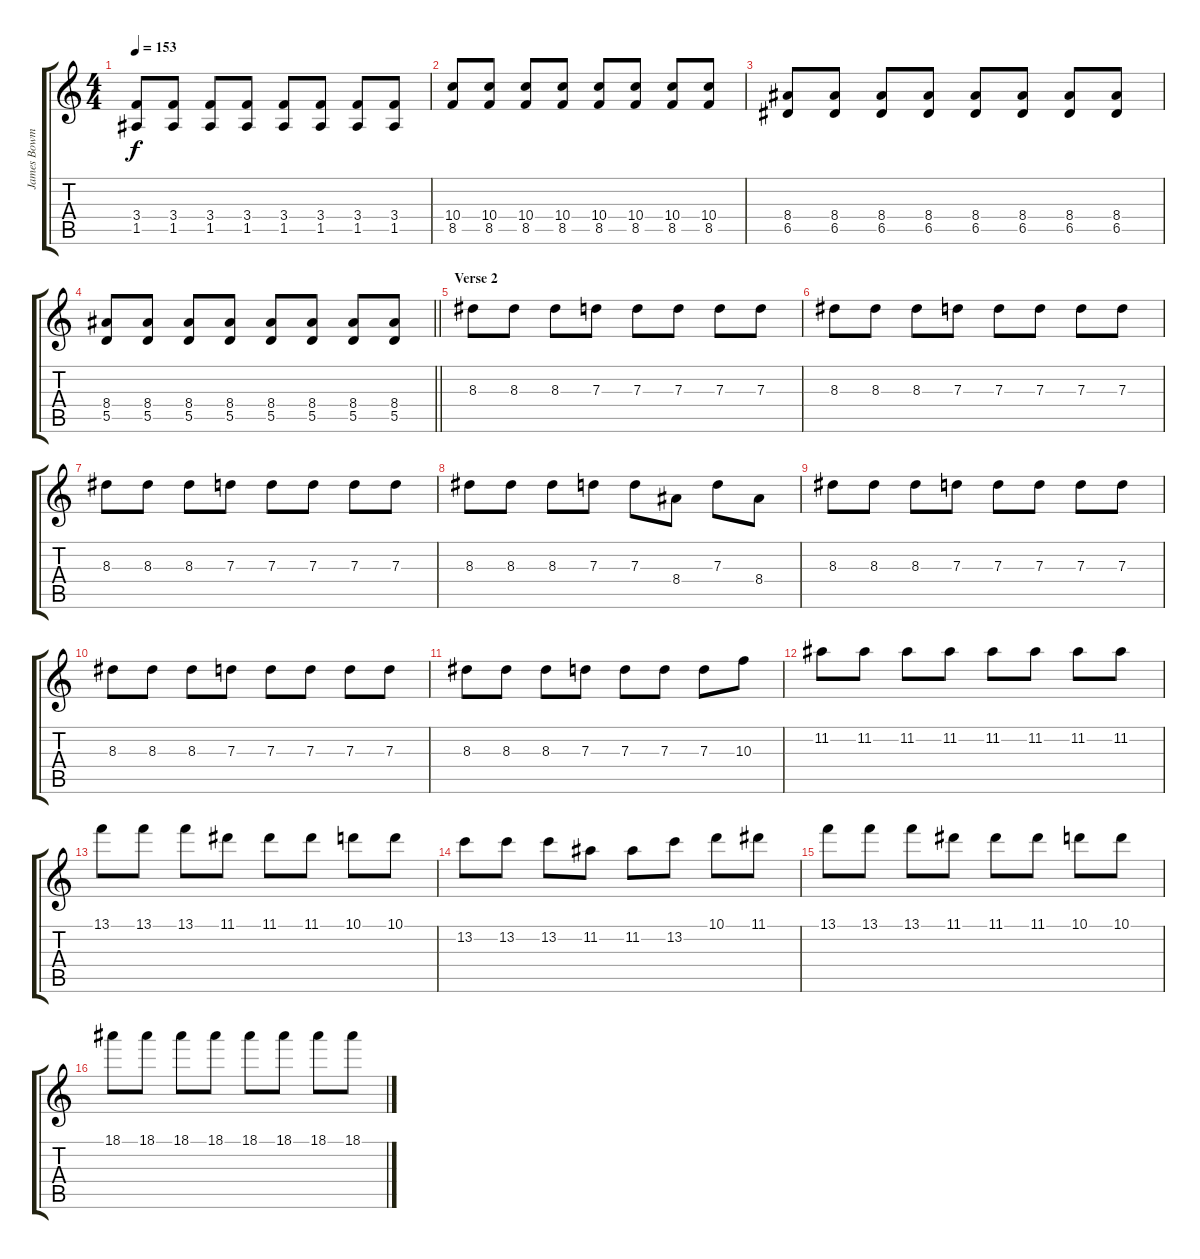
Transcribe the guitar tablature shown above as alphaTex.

\track ("James Bowman (Lead Guitar)" "James Bowm") {instrument overdrivenguitar}
\staff {score tabs}
\tuning (E4 B3 G3 D3 A2 E2) {hide}
\ts (4 4)
\tempo 153
\clef g2
\ks c
(3.4 1.5).8{dy f} (3.4 1.5).8 (3.4 1.5).8 (3.4 1.5).8 (3.4 1.5).8 (3.4 1.5).8 (3.4 1.5).8 (3.4 1.5).8 |
(10.4 8.5).8 (10.4 8.5).8 (10.4 8.5).8 (10.4 8.5).8 (10.4 8.5).8 (10.4 8.5).8 (10.4 8.5).8 (10.4 8.5).8 |
(8.4 6.5).8 (8.4 6.5).8 (8.4 6.5).8 (8.4 6.5).8 (8.4 6.5).8 (8.4 6.5).8 (8.4 6.5).8 (8.4 6.5).8 |
\barLineRight lightlight
(8.4 5.5).8 (8.4 5.5).8 (8.4 5.5).8 (8.4 5.5).8 (8.4 5.5).8 (8.4 5.5).8 (8.4 5.5).8 (8.4 5.5).8 |
\section ("" "Verse 2")
8.3.8 8.3.8 8.3.8 7.3.8 7.3.8 7.3.8 7.3.8 7.3.8 |
8.3.8 8.3.8 8.3.8 7.3.8 7.3.8 7.3.8 7.3.8 7.3.8 |
8.3.8 8.3.8 8.3.8 7.3.8 7.3.8 7.3.8 7.3.8 7.3.8 |
8.3.8 8.3.8 8.3.8 7.3.8 7.3.8 8.4.8 7.3.8 8.4.8 |
8.3.8 8.3.8 8.3.8 7.3.8 7.3.8 7.3.8 7.3.8 7.3.8 |
8.3.8 8.3.8 8.3.8 7.3.8 7.3.8 7.3.8 7.3.8 7.3.8 |
8.3.8 8.3.8 8.3.8 7.3.8 7.3.8 7.3.8 7.3.8 10.3.8 |
11.2.8 11.2.8 11.2.8 11.2.8 11.2.8 11.2.8 11.2.8 11.2.8 |
13.1.8 13.1.8 13.1.8 11.1.8 11.1.8 11.1.8 10.1.8 10.1.8 |
13.2.8 13.2.8 13.2.8 11.2.8 11.2.8 13.2.8 10.1.8 11.1.8 |
13.1.8 13.1.8 13.1.8 11.1.8 11.1.8 11.1.8 10.1.8 10.1.8 |
18.1.8 18.1.8 18.1.8 18.1.8 18.1.8 18.1.8 18.1.8 18.1.8
